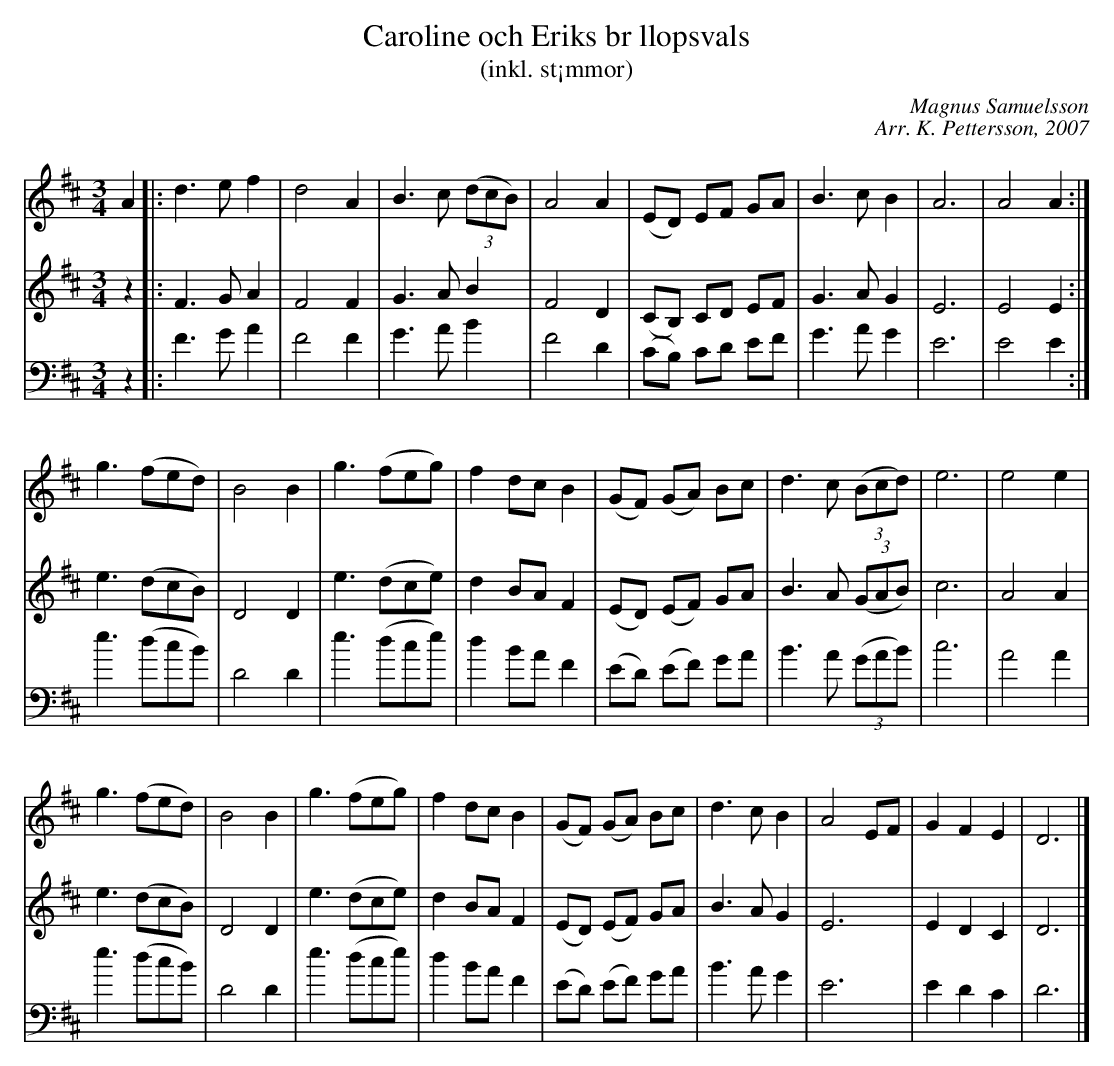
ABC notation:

X:1
T: Caroline och Eriks br llopsvals
T: (inkl. st¡mmor)
C: Magnus Samuelsson
C: Arr. K. Pettersson, 2007
M: 3/4
L: 1/4
K: D
V: 1
A |: d>ef | d2A | B>c ((3d/c/B/) | A2A | (E/D/) E/F/ G/A/ | B>cB | A3 | A2A :|
g>(fe/d/) | B2B | g>(fe/g/) | fd/c/B | (G/F/) (G/A/) B/c/ | d>c ((3B/c/d/) | e3 | e2e |
g>(fe/d/) | B2B | g>(fe/g/) | fd/c/B | (G/F/) (G/A/) B/c/ | d>cB | A2E/F/ | GFE | D3 |]
V: 2
z |: F>GA | F2F | G>AB | F2D | (C/B,/) C/D/ E/F/ | G>AG | E3 | E2E :|
e>(dc/B/) | D2D | e>(dc/e/) | dB/A/F | (E/D/) (E/F/) G/A/ | B>A ((3G/A/B/) | c3 | A2A |
e>(dc/B/) | D2D | e>(dc/e/) | dB/A/F | (E/D/) (E/F/) G/A/ | B>AG | E3 | EDC | D3 |]
V: 3
K: bass
z |: F>GA | F2F | G>AB | F2D | (C/B,/) C/D/ E/F/ | G>AG | E3 | E2E :|
e>(dc/B/) | D2D | e>(dc/e/) | dB/A/F | (E/D/) (E/F/) G/A/ | B>A ((3G/A/B/) | c3 | A2A |
e>(dc/B/) | D2D | e>(dc/e/) | dB/A/F | (E/D/) (E/F/) G/A/ | B>AG | E3 | EDC | D3 |]
